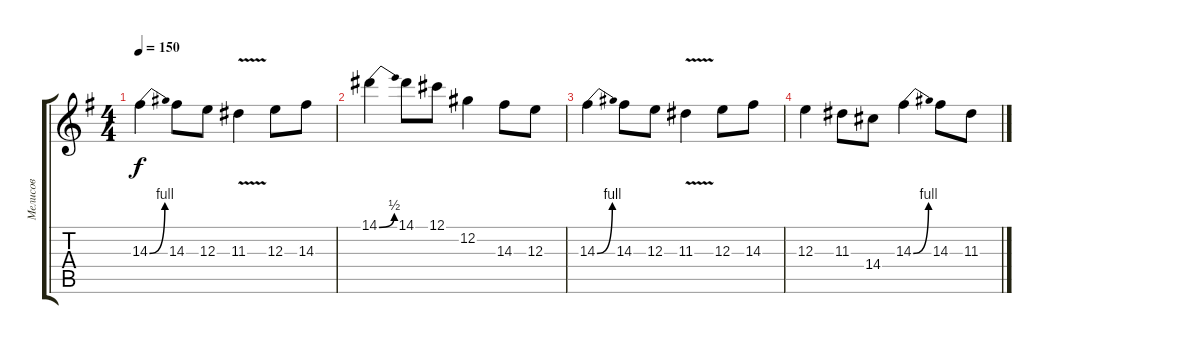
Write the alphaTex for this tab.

\track ("Мелисов" "Мелисов") {instrument distortionguitar}
\staff {score tabs}
\tuning (Db4 Ab3 E3 B2 Gb2 Db2) {hide}
\ts (4 4)
\tempo 150
\clef g2
\ks g
14.3{be (bend 0 0 60 4)}.4{dy f} 14.3.8 12.3.8 11.3{v}.4 12.3.8 14.3.8 |
14.1{be (bend 0 0 60 2)}.4 14.1.8 12.1.8 12.2.4 14.3.8 12.3.8 |
14.3{be (bend 0 0 60 4)}.4 14.3.8 12.3.8 11.3{v}.4 12.3.8 14.3.8 |
12.3.4 11.3.8 14.4.8 14.3{be (bend 0 0 60 4)}.4 14.3.8 11.3.8
